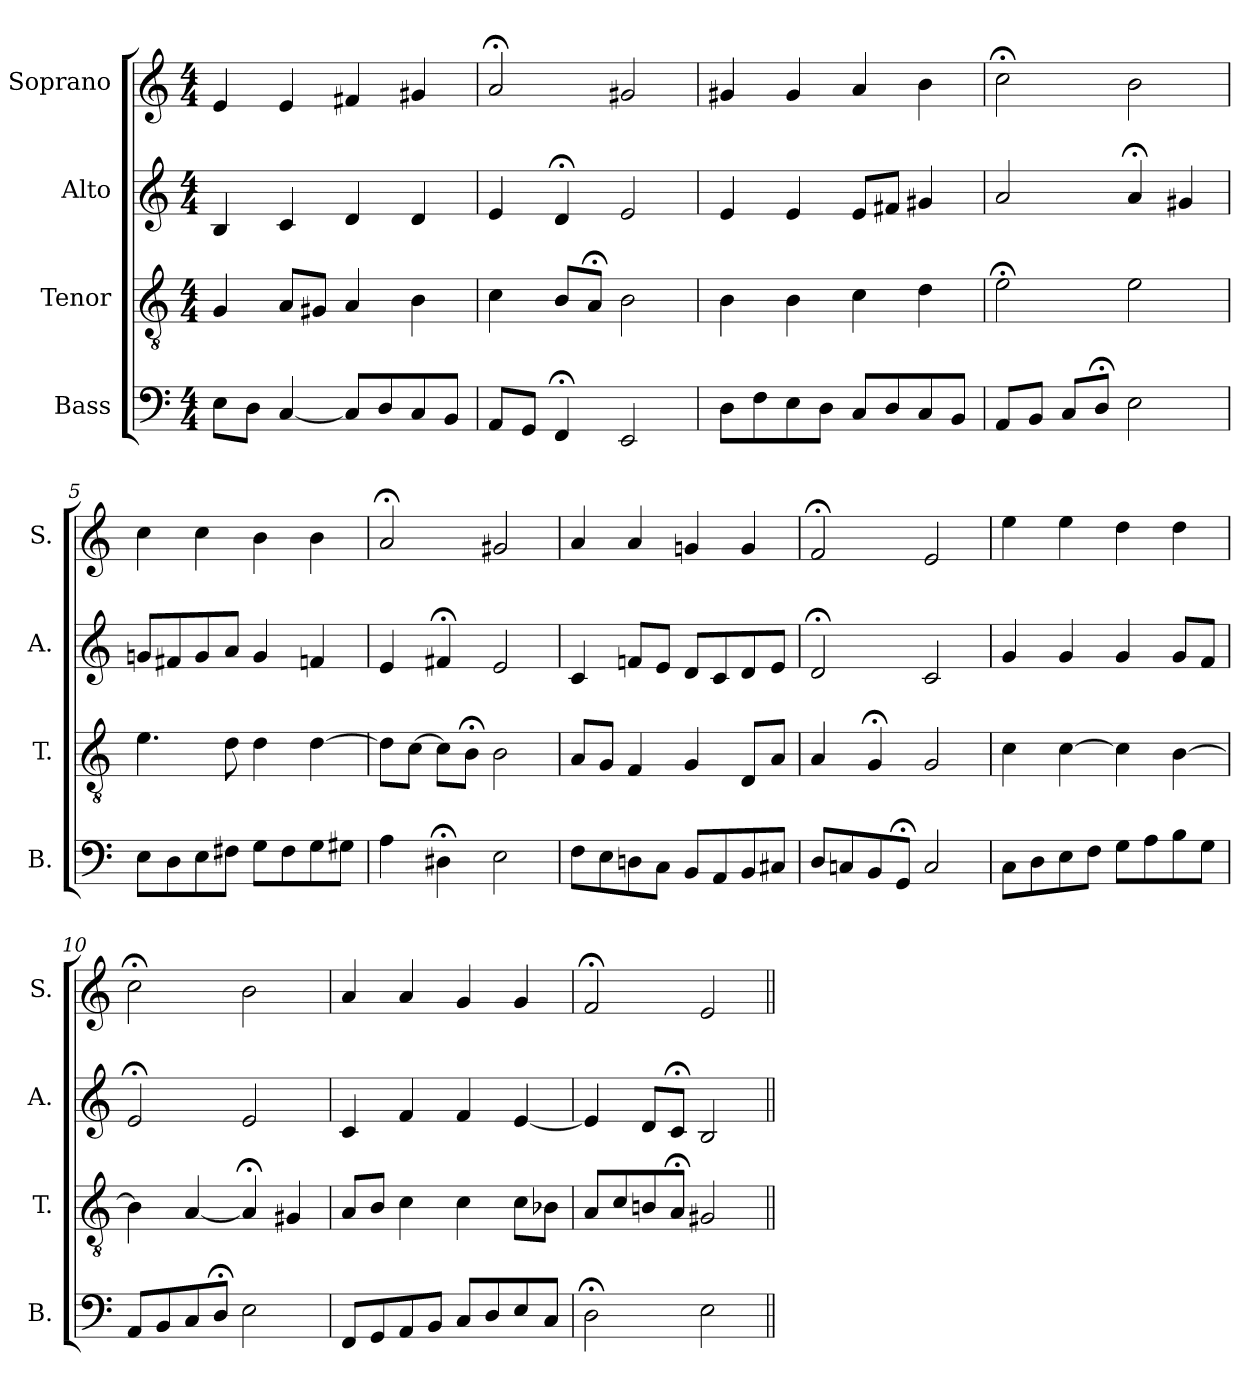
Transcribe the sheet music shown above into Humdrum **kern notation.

**kern	**kern	**kern	**kern
*part4	*part3	*part2	*part1
*staff4	*staff3	*staff2	*staff1
*I"Bass	*I"Tenor	*I"Alto	*I"Soprano
*I'B.	*I'T.	*I'A.	*I'S.
*clefF4	*clefGv2	*clefG2	*clefG2
*	*ITrd7c12	*	*
*k[]	*k[]	*k[]	*k[]
*C:	*C:	*C:	*C:
*M4/4	*M4/4	*M4/4	*M4/4
=1	=1	=1	=1
8E\L	4GG/	4B/	4e/
8D\J	.	.	.
[4C/	8AA/L	4c/	4e/
.	8GG#X/J	.	.
8C/L]	4AA/	4d/	4f#X/
8D/	.	.	.
8C/	4BB\	4d/	4g#X/
8BB/J	.	.	.
=2	=2	=2	=2
8AA/L	4C\	4e/	2a;</
8GG/J	.	.	.
4FF;</	8BB/L	4d;</	.
.	8AA;</J	.	.
2EE/	2BB\	2e/	2g#X/
=3	=3	=3	=3
8D\L	4BB\	4e/	4g#X/
8F\	.	.	.
8E\	4BB\	4e/	4g#/
8D\J	.	.	.
8C/L	4C\	8e/L	4a/
8D/	.	8f#X/J	.
8C/	4D\	4g#X/	4b\
8BB/J	.	.	.
=4	=4	=4	=4
8AA/L	2E;<\	2a/	2cc;<\
8BB/J	.	.	.
8C/L	.	.	.
8D;</J	.	.	.
2E\	2E\	4a;</	2b\
.	.	4g#X/	.
!!LO:LB:g=z
=5	=5	=5	=5
8E\L	4.E\	8gn/L	4cc\
8D\	.	8f#X/	.
8E\	.	8g/	4cc\
8F#X\J	8D\	8a/J	.
8G\L	4D\	4g/	4b\
8F#\	.	.	.
8G\	[4D\	4fn/	4b\
8G#X\J	.	.	.
=6	=6	=6	=6
4A\	8D\L]	4e/	2a;</
.	[8C\J	.	.
4D#X;<\	8C\L]	4f#X;</	.
.	8BB;<\J	.	.
2E\	2BB\	2e/	2g#X/
=7	=7	=7	=7
8F\L	8AA/L	4c/	4a/
8E\	8GG/J	.	.
8Dn\	4FF/	8fn/L	4a/
8C\J	.	8e/J	.
8BB/L	4GG/	8d/L	4gn/
8AA/	.	8c/	.
8BB/	8DD/L	8d/	4g/
8C#X/J	8AA/J	8e/J	.
=8	=8	=8	=8
8D/L	4AA/	2d;</	2f;</
8Cn/	.	.	.
8BB/	4GG;</	.	.
8GG;</J	.	.	.
2C/	2GG/	2c/	2e/
!!LO:PB:g=z
=9	=9	=9	=9
8C\L	4C\	4g/	4ee\
8D\	.	.	.
8E\	[4C\	4g/	4ee\
8F\J	.	.	.
8G\L	4C\]	4g/	4dd\
8A\	.	.	.
8B\	[4BB\	8g/L	4dd\
8G\J	.	8f/J	.
=10	=10	=10	=10
8AA/L	4BB\]	2e;</	2cc;<\
8BB/	.	.	.
8C/	[4AA/	.	.
8D;</J	.	.	.
2E\	4AA;</]	2e/	2b\
.	4GG#X/	.	.
=11	=11	=11	=11
8FF/L	8AA/L	4c/	4a/
8GG/	8BB/J	.	.
8AA/	4C\	4f/	4a/
8BB/J	.	.	.
8C/L	4C\	4f/	4g/
8D/	.	.	.
8E/	8C\L	[4e/	4g/
8C/J	8BB-X\J	.	.
=12	=12	=12	=12
2D;<\	8AA/L	4e/]	2f;</
.	8C/	.	.
.	8BBn/	8d/L	.
.	8AA;</J	8c;</J	.
2E\	2GG#X/	2B/	2e/
=||	=||	=||	=||
*-	*-	*-	*-
